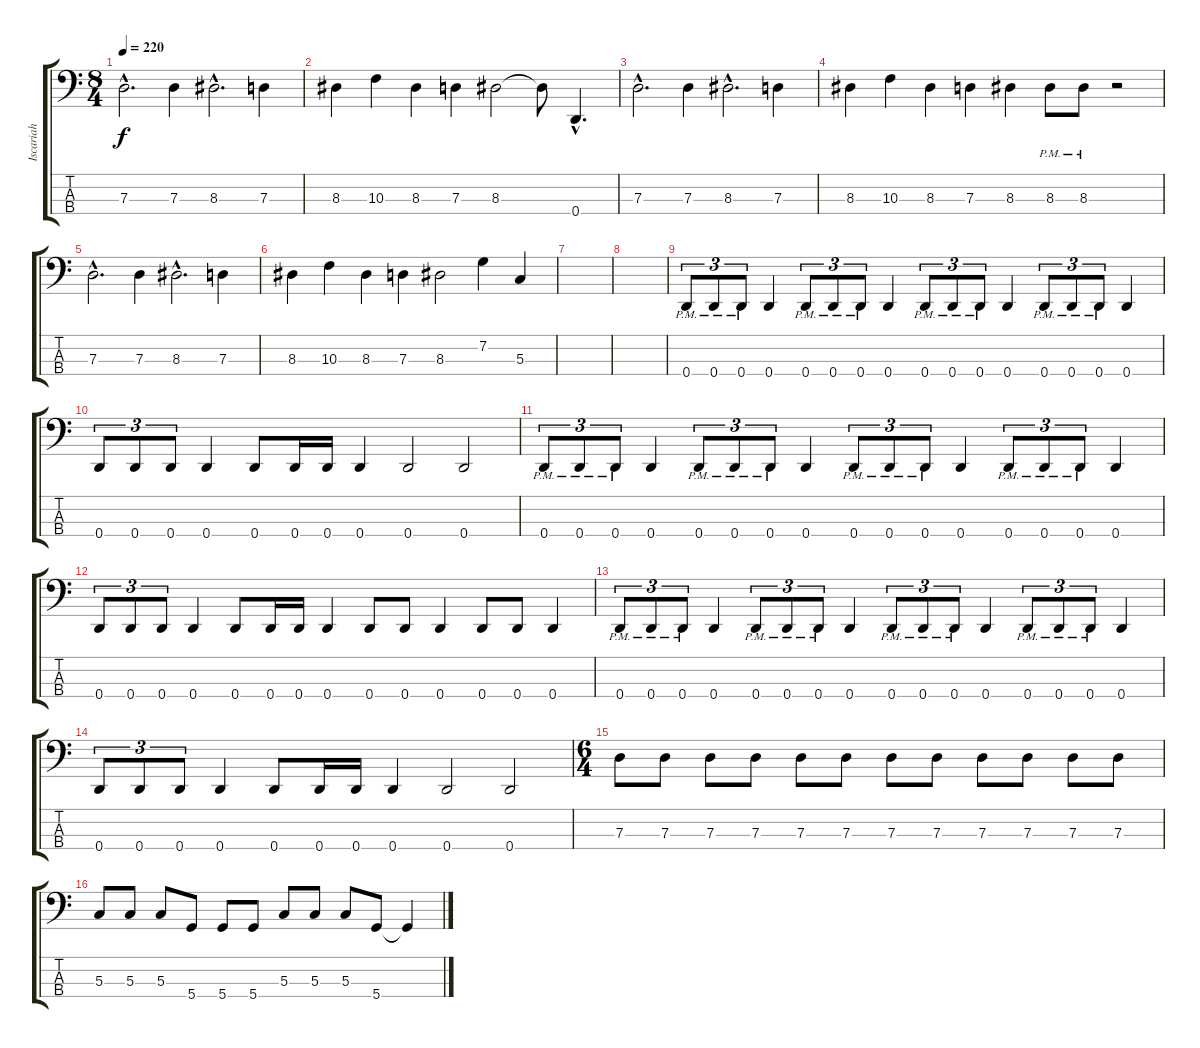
\track ("Iscariah" "Iscariah") {instrument electricbasspick}
\staff {score tabs}
\tuning (F2 C2 G1 D1) {hide}
\ts (8 4)
\tempo 220
\clef f4
\ks c
7.3{hac}.2{d dy f} 7.3.4 8.3{hac}.2{d} 7.3.4 |
8.3.4 10.3.4 8.3.4 7.3.4 8.3.2 8.3{t}.8 0.4{hac}.4{d} |
7.3{hac}.2{d} 7.3.4 8.3{hac}.2{d} 7.3.4 |
8.3.4 10.3.4 8.3.4 7.3.4 8.3.4 8.3{pm}.8 8.3{pm}.8 r.2 |
7.3{hac}.2{d} 7.3.4 8.3{hac}.2{d} 7.3.4 |
8.3.4 10.3.4 8.3.4 7.3.4 8.3.2 7.2.4 5.3.4 |
|
|
0.4{pm}.8{tu (3 2)} 0.4{pm}.8{tu (3 2)} 0.4{pm}.8{tu (3 2)} 0.4.4 0.4{pm}.8{tu (3 2)} 0.4{pm}.8{tu (3 2)} 0.4{pm}.8{tu (3 2)} 0.4.4 0.4{pm}.8{tu (3 2)} 0.4{pm}.8{tu (3 2)} 0.4{pm}.8{tu (3 2)} 0.4.4 0.4{pm}.8{tu (3 2)} 0.4{pm}.8{tu (3 2)} 0.4{pm}.8{tu (3 2)} 0.4.4 |
0.4.8{tu (3 2)} 0.4.8{tu (3 2)} 0.4.8{tu (3 2)} 0.4.4 0.4.8 0.4.16 0.4.16 0.4.4 0.4.2 0.4.2 |
0.4{pm}.8{tu (3 2)} 0.4{pm}.8{tu (3 2)} 0.4{pm}.8{tu (3 2)} 0.4.4 0.4{pm}.8{tu (3 2)} 0.4{pm}.8{tu (3 2)} 0.4{pm}.8{tu (3 2)} 0.4.4 0.4{pm}.8{tu (3 2)} 0.4{pm}.8{tu (3 2)} 0.4{pm}.8{tu (3 2)} 0.4.4 0.4{pm}.8{tu (3 2)} 0.4{pm}.8{tu (3 2)} 0.4{pm}.8{tu (3 2)} 0.4.4 |
0.4.8{tu (3 2)} 0.4.8{tu (3 2)} 0.4.8{tu (3 2)} 0.4.4 0.4.8 0.4.16 0.4.16 0.4.4 0.4.8 0.4.8 0.4.4 0.4.8 0.4.8 0.4.4 |
0.4{pm}.8{tu (3 2)} 0.4{pm}.8{tu (3 2)} 0.4{pm}.8{tu (3 2)} 0.4.4 0.4{pm}.8{tu (3 2)} 0.4{pm}.8{tu (3 2)} 0.4{pm}.8{tu (3 2)} 0.4.4 0.4{pm}.8{tu (3 2)} 0.4{pm}.8{tu (3 2)} 0.4{pm}.8{tu (3 2)} 0.4.4 0.4{pm}.8{tu (3 2)} 0.4{pm}.8{tu (3 2)} 0.4{pm}.8{tu (3 2)} 0.4.4 |
0.4.8{tu (3 2)} 0.4.8{tu (3 2)} 0.4.8{tu (3 2)} 0.4.4 0.4.8 0.4.16 0.4.16 0.4.4 0.4.2 0.4.2 |
\ts (6 4)
7.3.8 7.3.8 7.3.8 7.3.8 7.3.8 7.3.8 7.3.8 7.3.8 7.3.8 7.3.8 7.3.8 7.3.8 |
5.3.8{volume 13} 5.3.8 5.3.8 5.4.8 5.4.8 5.4.8 5.3.8 5.3.8 5.3.8 5.4.8 5.4{t}.4
